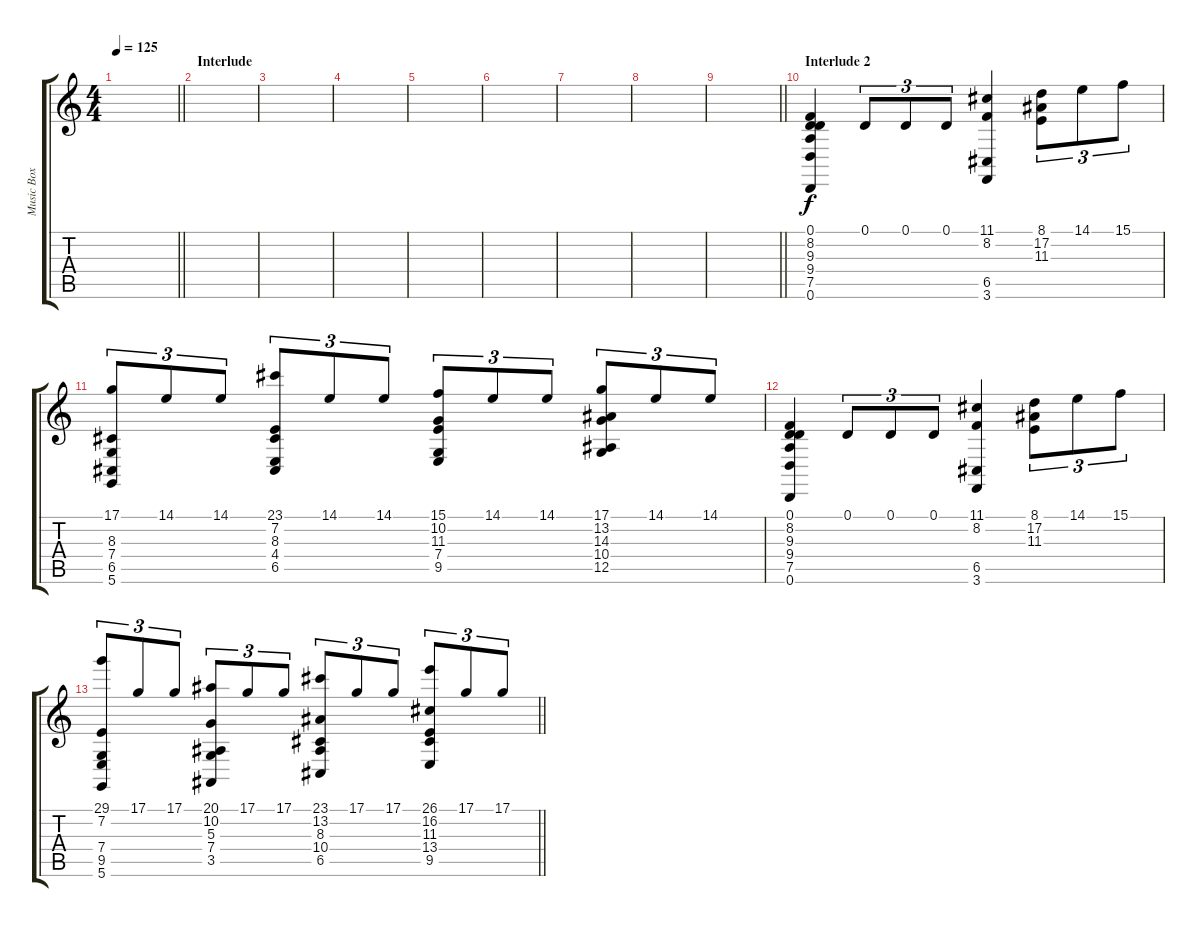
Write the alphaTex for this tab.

\track ("Music Box" "Music Box") {instrument musicbox}
\staff {score tabs}
\tuning (D4 A3 F3 C3 G2 D2) {hide}
\ts (4 4)
\tempo 125
\clef g2
\barLineRight lightlight
\ks c
|
\section ("" "Interlude")
|
|
|
|
|
|
|
\barLineRight lightlight
|
\section ("" "Interlude 2")
(0.1 8.2 9.3 9.4 7.5 0.6).4 0.1.8{tu (3 2)} 0.1.8{tu (3 2)} 0.1.8{tu (3 2)} (11.1 8.2 6.5 3.6).4 (8.1 17.2 11.3).8{tu (3 2)} 14.1.8{tu (3 2)} 15.1.8{tu (3 2)} |
(17.1 8.3 7.4 6.5 5.6).8{tu (3 2)} 14.1.8{tu (3 2)} 14.1.8{tu (3 2)} (23.1 7.2 8.3 4.4 6.5).8{tu (3 2)} 14.1.8{tu (3 2)} 14.1.8{tu (3 2)} (15.1 10.2 11.3 7.4 9.5).8{tu (3 2)} 14.1.8{tu (3 2)} 14.1.8{tu (3 2)} (17.1 13.2 14.3 10.4 12.5).8{tu (3 2)} 14.1.8{tu (3 2)} 14.1.8{tu (3 2)} |
(0.1 8.2 9.3 9.4 7.5 0.6).4 0.1.8{tu (3 2)} 0.1.8{tu (3 2)} 0.1.8{tu (3 2)} (11.1 8.2 6.5 3.6).4 (8.1 17.2 11.3).8{tu (3 2)} 14.1.8{tu (3 2)} 15.1.8{tu (3 2)} |
\barLineRight lightlight
(29.1 7.2 7.4 9.5 5.6).8{tu (3 2)} 17.1.8{tu (3 2)} 17.1.8{tu (3 2)} (20.1 10.2 5.3 7.4 3.5).8{tu (3 2)} 17.1.8{tu (3 2)} 17.1.8{tu (3 2)} (23.1 13.2 8.3 10.4 6.5).8{tu (3 2)} 17.1.8{tu (3 2)} 17.1.8{tu (3 2)} (26.1 16.2 11.3 13.4 9.5).8{tu (3 2)} 17.1.8{tu (3 2)} 17.1.8{tu (3 2)}
